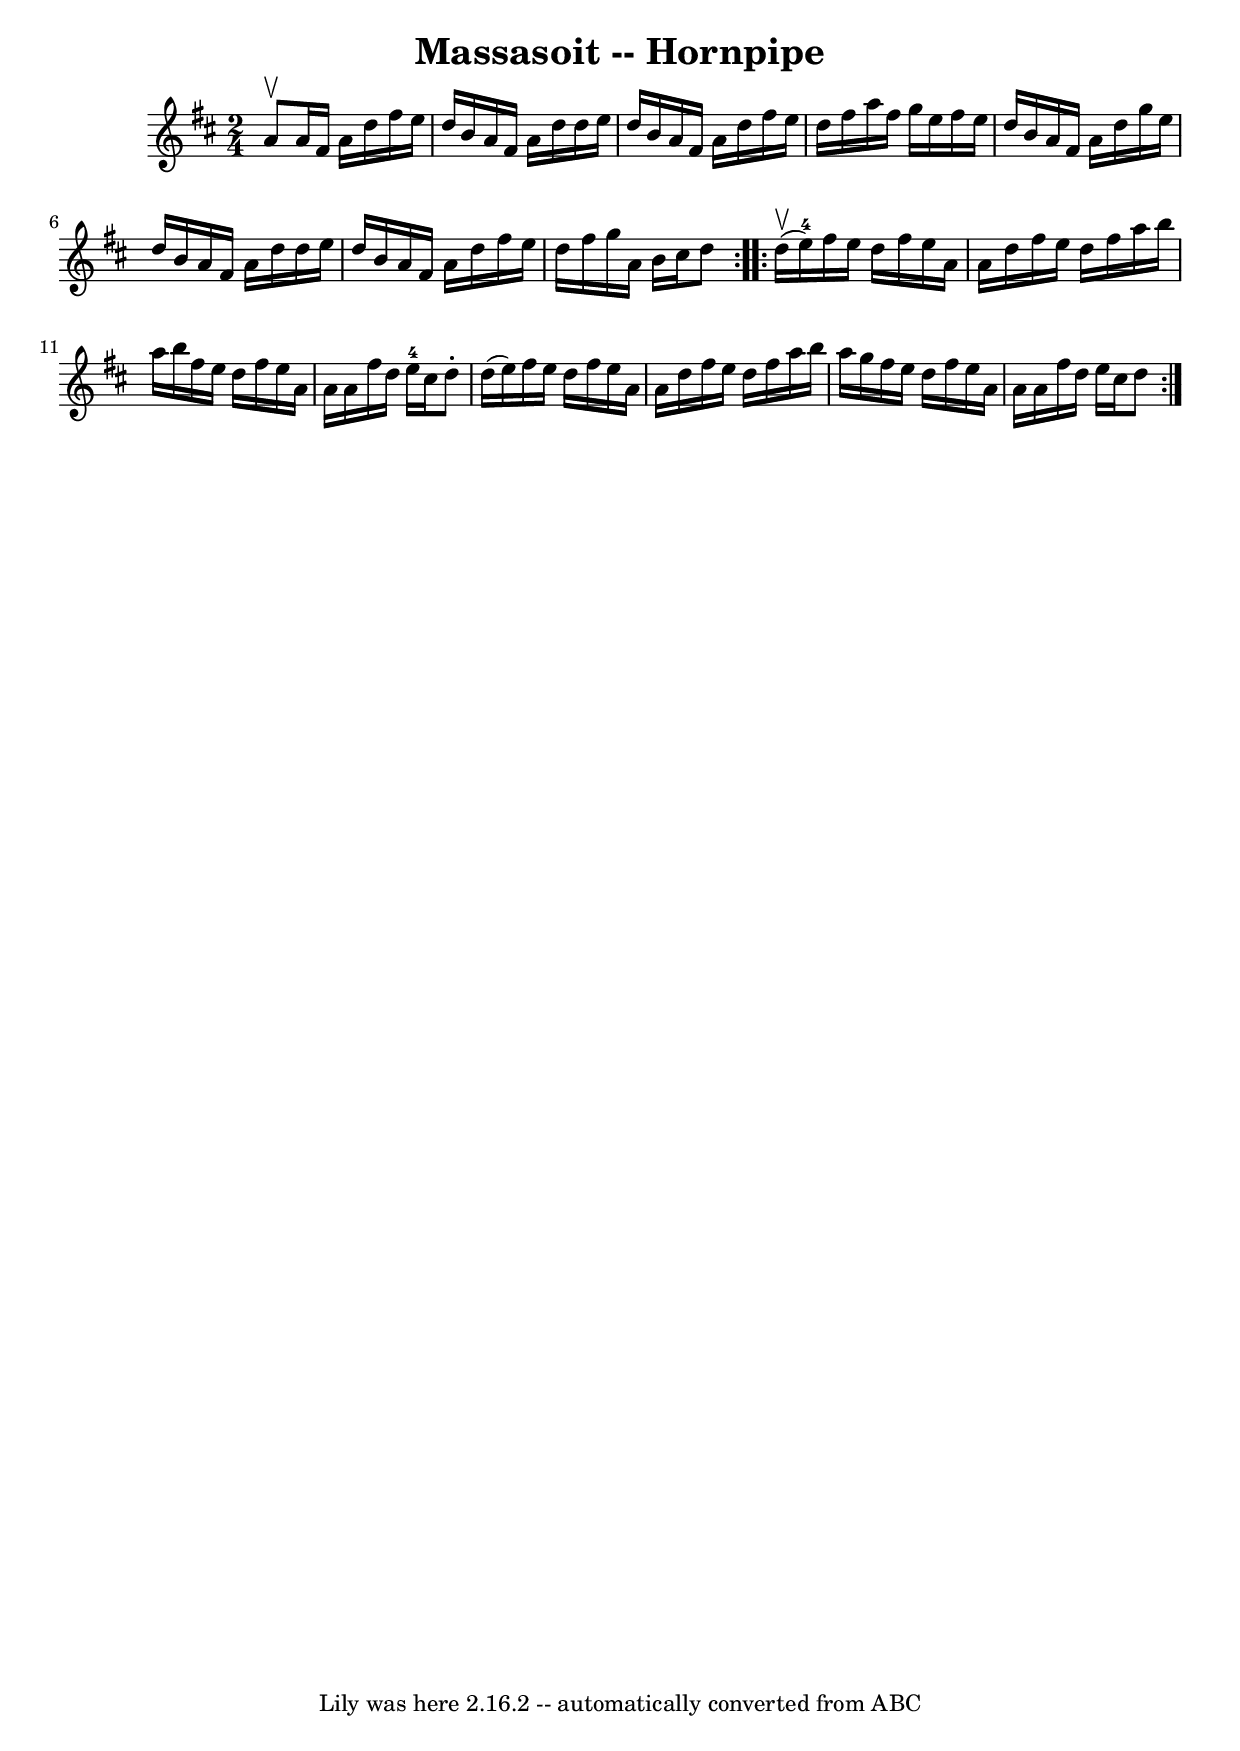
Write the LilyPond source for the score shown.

\version "2.7.40"
\include "Mammoth.ily"
\header {
	book = "Cole's 1000 Fiddle Tunes"
	crossRefNumber = "1"
	footnotes = ""
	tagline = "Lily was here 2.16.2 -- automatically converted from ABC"
	title = "Massasoit -- Hornpipe"
}
voicedefault =  {
\set Score.defaultBarType = "empty"

\repeat volta 2 {
\time 2/4 \key d \major a'8^\upbow |
 a'16 fis'16 a'16    
d''16 fis''16 e''16 d''16 b'16  |
 a'16 fis'16 a'16   
 d''16 d''16 e''16 d''16 b'16  |
 a'16 fis'16 a'16    
d''16 fis''16 e''16 d''16 fis''16  |
 a''16 fis''16    
g''16 e''16 fis''16 e''16 d''16 b'16  |
 a'16    
fis'16 a'16 d''16 g''16 e''16 d''16 b'16  |
 a'16    
fis'16 a'16 d''16 d''16 e''16 d''16 b'16  |
 a'16    
fis'16 a'16 d''16 fis''16 e''16 d''16 fis''16  |
   
g''16 a'16 b'16 cis''16 d''8  }     \repeat volta 2 { d''16 
(^\upbow e''16-4) |
 fis''16 e''16 d''16 fis''16    
e''16 a'16 a'16 d''16  |
 fis''16 e''16 d''16 fis''16 
 a''16 b''16 a''16 b''16  |
 fis''16 e''16 d''16    
fis''16 e''16 a'16 a'16 a'16  |
 fis''16 d''16 e''16 
-4 cis''16 d''8 -. d''16 (e''16) |
 fis''16 e''16   
 d''16 fis''16 e''16 a'16 a'16 d''16  |
 fis''16    
e''16 d''16 fis''16 a''16 b''16 a''16 g''16  |
   
fis''16 e''16 d''16 fis''16 e''16 a'16 a'16 a'16  |
 
 fis''16 d''16 e''16 cis''16 d''8  }   
}

\score{
    <<

	\context Staff="default"
	{
	    \voicedefault 
	}

    >>
	\layout {
	}
	\midi {}
}
